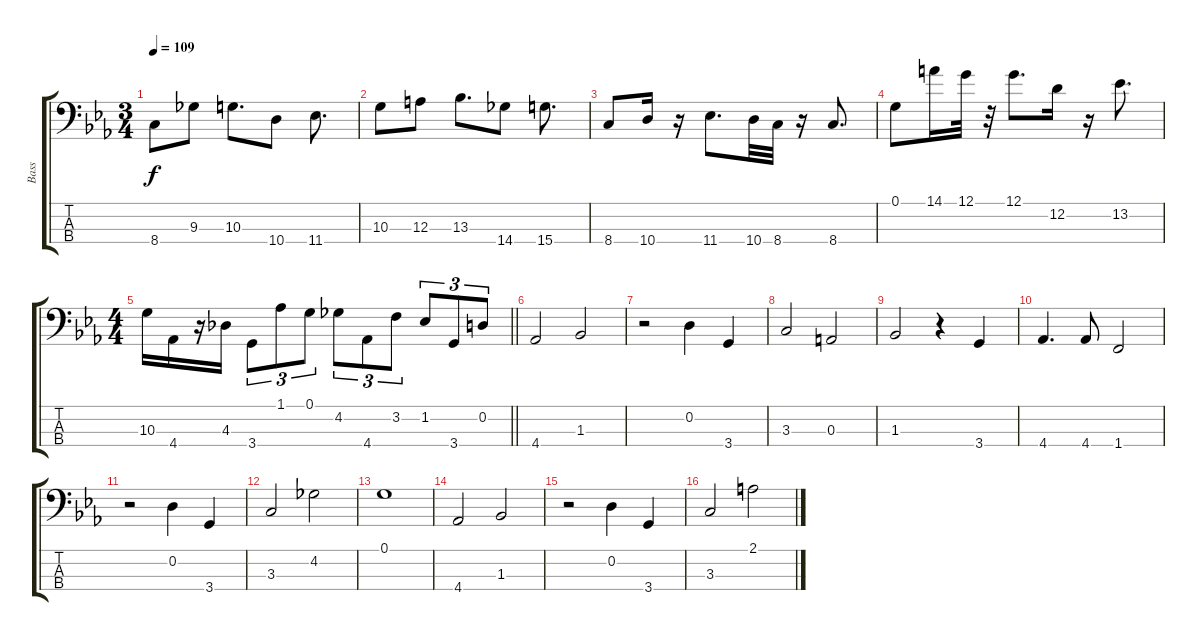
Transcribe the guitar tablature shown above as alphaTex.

\track ("Bass" "Bass") {instrument electricbassfinger}
\staff {score tabs}
\tuning (G2 D2 A1 E1) {hide}
\ts (3 4)
\tempo 109
\clef f4
\ks cminor
8.4.8{dy f} 9.3.8 10.3.8{d} 10.4.8 11.4.8{d} |
10.3.8 12.3.8 13.3.8{d} 14.4.8 15.4.8{d} |
8.4.8 10.4.16 r.16 11.4.8{d} 10.4.32 8.4.32 r.16 8.4.8{d} |
0.1.8 14.1.16 12.1.32 r.32 12.1.8{d} 12.2.16 r.16 13.2.8{d} |
\ts (4 4)
\barLineRight lightlight
10.3.16 4.4.16 r.16 4.3.16 3.4.8{tu (3 2)} 1.1.8{tu (3 2)} 0.1.8{tu (3 2)} 4.2.8{tu (3 2)} 4.4.8{tu (3 2)} 3.2.8{tu (3 2)} 1.2.8{tu (3 2)} 3.4.8{tu (3 2)} 0.2.8{tu (3 2)} |
4.4.2 1.3.2 |
r.2 0.2.4 3.4.4 |
3.3.2 0.3.2 |
1.3.2 r.4 3.4.4 |
4.4.4{d} 4.4.8 1.4.2 |
r.2 0.2.4 3.4.4 |
3.3.2 4.2.2 |
0.1.1 |
4.4.2 1.3.2 |
r.2 0.2.4 3.4.4 |
3.3.2 2.1.2
